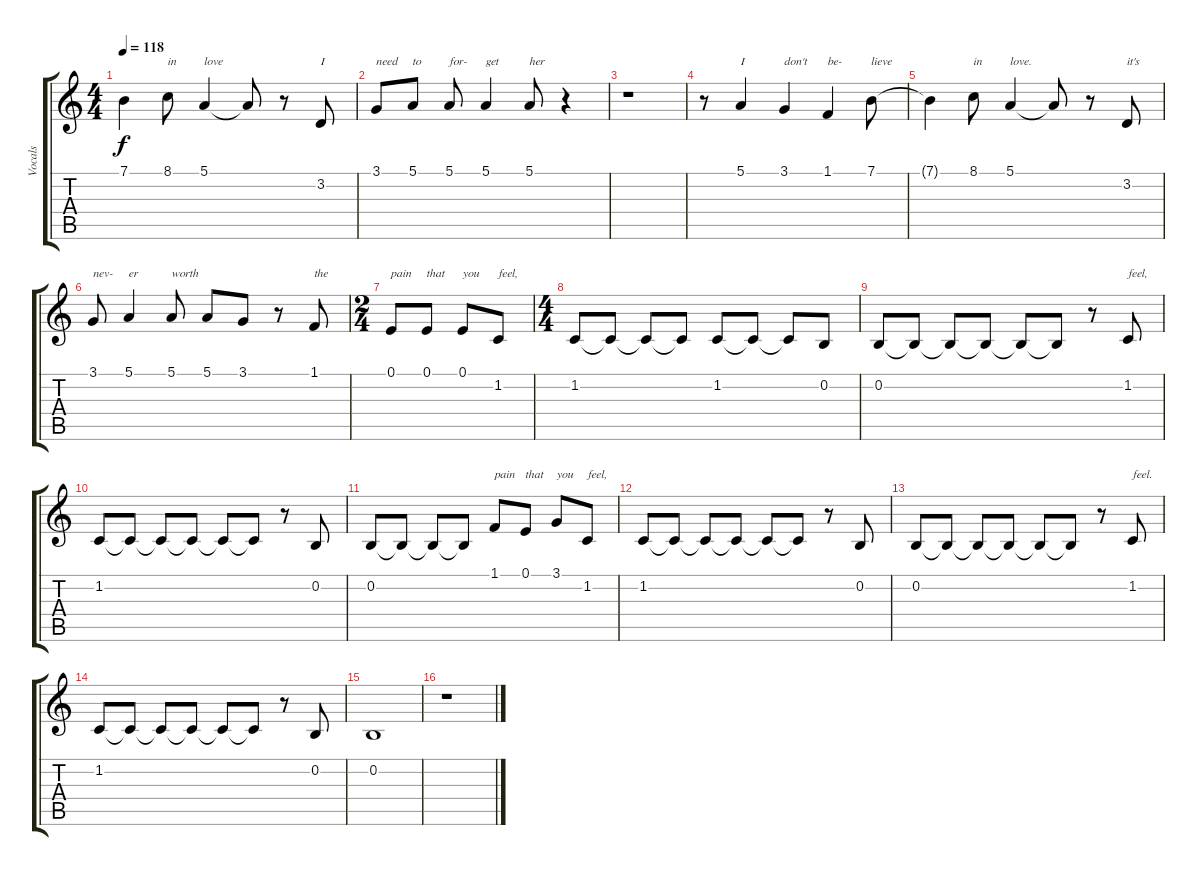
\track ("Vocals" "Vocals") {mute instrument brasssection}
\staff {score tabs}
\tuning (E4 B3 G3 D3 A2 E2) {hide}
\ts (4 4)
\tempo 118
\clef g2
\ks c
7.1{t}.4{dy f} 8.1.8{txt "in"} 5.1.4{txt "love"} 5.1{t}.8 r.8 3.2.8{txt "I"} |
3.1.8{txt "need"} 5.1.8{txt "to"} 5.1.8{txt "for-"} 5.1.4{txt "get"} 5.1.8{txt "her"} r.4 |
r.1 |
r.8 5.1.4{txt "I"} 3.1.4{txt "don't"} 1.1.4{txt "be-"} 7.1.8{txt "lieve"} |
7.1{t}.4 8.1.8{txt "in"} 5.1.4{txt "love."} 5.1{t}.8 r.8 3.2.8{txt "it's"} |
3.1.8{txt "nev-"} 5.1.4{txt "er"} 5.1.8{txt "worth"} 5.1.8 3.1.8 r.8 1.1.8{txt "the"} |
\ts (2 4)
0.1.8{txt "pain"} 0.1.8{txt "that"} 0.1.8{txt "you"} 1.2.8{txt "feel,"} |
\ts (4 4)
1.2.8 1.2{t}.8 1.2{t}.8 1.2{t}.8 1.2.8 1.2{t}.8 1.2{t}.8 0.2.8 |
0.2.8 0.2{t}.8 0.2{t}.8 0.2{t}.8 0.2{t}.8 0.2{t}.8 r.8 1.2.8{txt "feel,"} |
1.2.8 1.2{t}.8 1.2{t}.8 1.2{t}.8 1.2{t}.8 1.2{t}.8 r.8 0.2.8 |
0.2.8 0.2{t}.8 0.2{t}.8 0.2{t}.8 1.1.8{txt "pain"} 0.1.8{txt "that"} 3.1.8{txt "you"} 1.2.8{txt "feel,"} |
1.2.8 1.2{t}.8 1.2{t}.8 1.2{t}.8 1.2{t}.8 1.2{t}.8 r.8 0.2.8 |
0.2.8 0.2{t}.8 0.2{t}.8 0.2{t}.8 0.2{t}.8 0.2{t}.8 r.8 1.2.8{txt "feel."} |
1.2.8 1.2{t}.8 1.2{t}.8 1.2{t}.8 1.2{t}.8 1.2{t}.8 r.8 0.2.8 |
0.2.1 |
r.1
